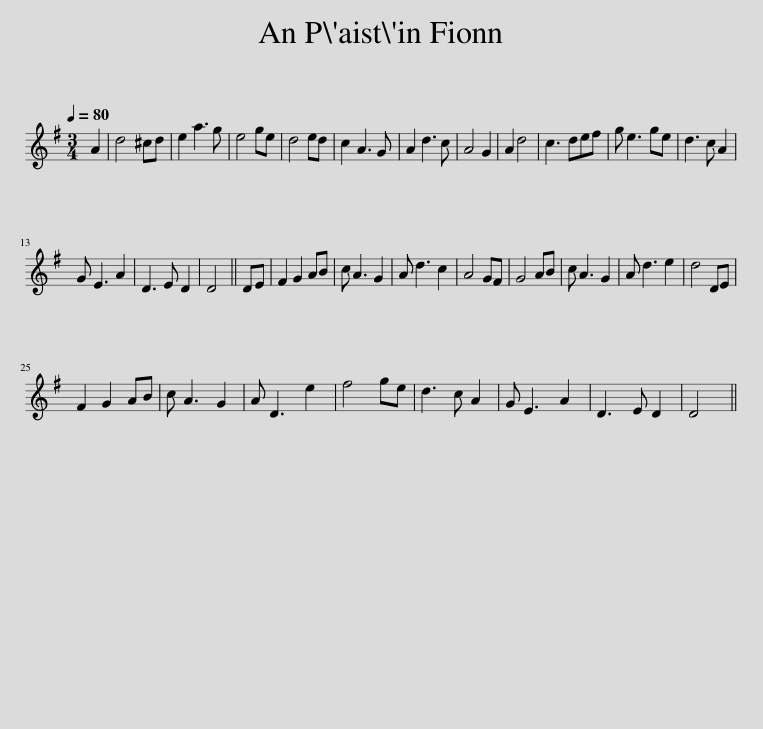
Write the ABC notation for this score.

X:1
L:1/8
Q:1/4=80
M:3/4
I:linebreak $
K:G
V:1 treble
V:1
 A2 | d4 ^cd | e2 a3 g | e4 ge | d4 ed | %5
 c2 A3 G | A2 d3 c | A4 G2 | A2 d4 | c3 def | %10
 g e3 ge | d3 c A2 |$ G E3 A2 | D3 E D2 | D4 || %15
 DE | F2 G2 AB | c A3 G2 | A d3 c2 | A4 GF | %20
 G4 AB | c A3 G2 | A d3 e2 | d4 DE |$ F2 G2 AB | %25
 c A3 G2 | A D3 e2 | f4 ge | d3 c A2 | G E3 A2 | %30
 D3 E D2 | D4 || %32
